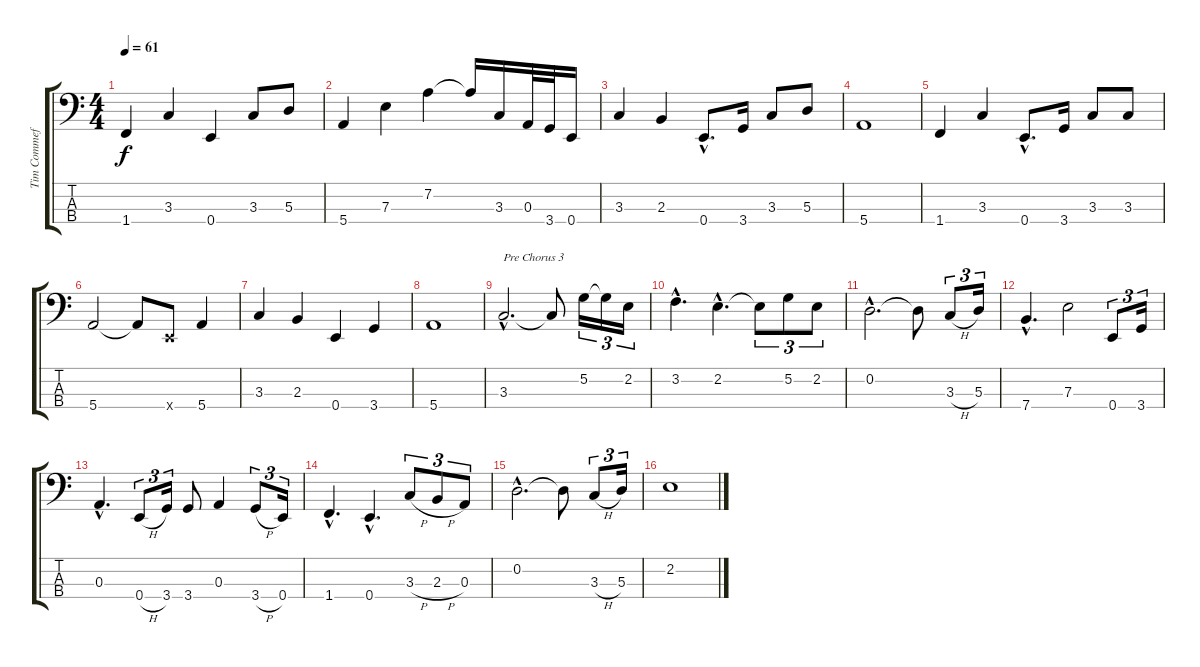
\track ("Tim Commeford" "Tim Commef") {instrument electricbassfinger}
\staff {score tabs}
\tuning (G2 D2 A1 E1) {hide}
\ts (4 4)
\tempo 61
\clef f4
\ks c
1.4.4{dy f} 3.3.4 0.4.4 3.3.8 5.3.8 |
5.4.4 7.3.4 7.2.4 7.2{t}.16 3.3.16 0.3.32 3.4.32 0.4.16 |
3.3.4 2.3.4 0.4{hac}.8{d} 3.4.16 3.3.8 5.3.8 |
5.4.1 |
1.4.4 3.3.4 0.4{hac}.8{d} 3.4.16 3.3.8 3.3.8 |
5.4.2 5.4{t}.8 0.4{x}.8 5.4.4 |
3.3.4 2.3.4 0.4.4 3.4.4 |
5.4.1 |
3.3{hac}.2{d txt "Pre Chorus 3"} 3.3{t}.8 5.2.16{tu (3 2)} 5.2{t}.16{tu (3 2)} 2.2.16{tu (3 2)} |
3.2{hac}.4{d} 2.2{hac}.4{d} 2.2{t}.8{tu (3 2)} 5.2.8{tu (3 2)} 2.2.8{tu (3 2)} |
0.2{hac}.2{d} 0.2{t}.8 3.3{h}.8{tu (3 2)} 5.3.16{tu (3 2)} |
7.4{hac}.4{d} 7.3.2 0.4.8{tu (3 2)} 3.4.16{tu (3 2)} |
0.3{hac}.4{d} 0.4{h}.8{tu (3 2)} 3.4.16{tu (3 2)} 3.4.8 0.3.4 3.4{h}.8{tu (3 2)} 0.4.16{tu (3 2)} |
1.4{hac}.4{d} 0.4{hac}.4{d} 3.3{h}.8{tu (3 2)} 2.3{h}.8{tu (3 2)} 0.3.8{tu (3 2)} |
0.2{hac}.2{d} 0.2{t}.8 3.3{h}.8{tu (3 2)} 5.3.16{tu (3 2)} |
2.2.1
